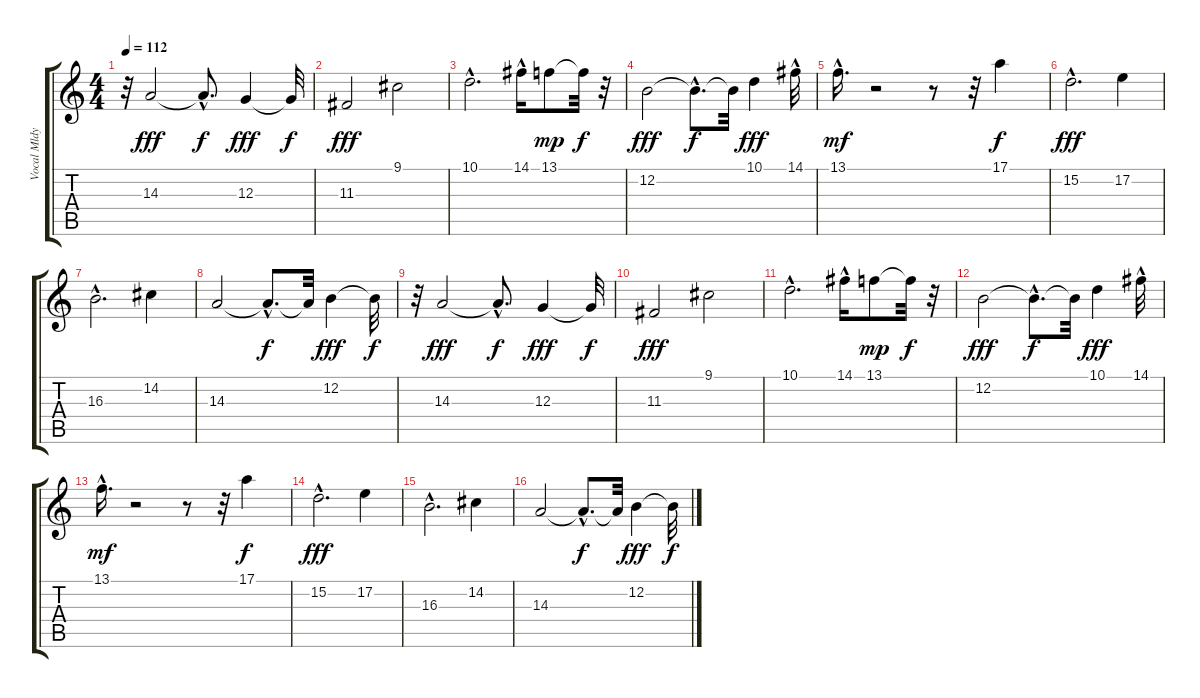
\track ("Vocal Mldy" "Vocal Mldy") {instrument synthvoice}
\staff {score tabs}
\tuning (E4 B3 G3 D3 A2 E2) {hide}
\ts (4 4)
\tempo 112
\clef g2
\ks c
r.32{dy f} 14.3.2{dy fff} 14.3{hac t}.8{d dy f} 12.3.4{dy fff} 12.3{t}.32{dy f} |
11.3.2{dy fff} 9.1.2 |
10.1{hac}.2{d volume 16 instrument synthvoice} 14.1{hac}.16 13.1.8{dy mp} 13.1{t}.32{dy f} r.32 |
12.2.2{dy fff} 12.2{hac t}.8{d dy f} 12.2{t}.32 10.1.4{dy fff} 14.1{hac}.32 |
13.1{hac}.16{d dy mf} r.2 r.8 r.32 17.1.4{dy f} |
15.2{hac}.2{d dy fff} 17.2.4 |
16.3{hac}.2{d} 14.2.4 |
14.3.2 14.3{hac t}.8{d dy f} 14.3{t}.32 12.2.4{dy fff} 12.2{t}.32{dy f} |
r.32 14.3.2{dy fff} 14.3{hac t}.8{d dy f} 12.3.4{dy fff} 12.3{t}.32{dy f} |
11.3.2{dy fff} 9.1.2 |
10.1{hac}.2{d volume 16 instrument synthvoice} 14.1{hac}.16 13.1.8{dy mp} 13.1{t}.32{dy f} r.32 |
12.2.2{dy fff} 12.2{hac t}.8{d dy f} 12.2{t}.32 10.1.4{dy fff} 14.1{hac}.32 |
13.1{hac}.16{d dy mf} r.2 r.8 r.32 17.1.4{dy f} |
15.2{hac}.2{d dy fff} 17.2.4 |
16.3{hac}.2{d} 14.2.4 |
14.3.2 14.3{hac t}.8{d dy f} 14.3{t}.32 12.2.4{dy fff} 12.2{t}.32{dy f}
